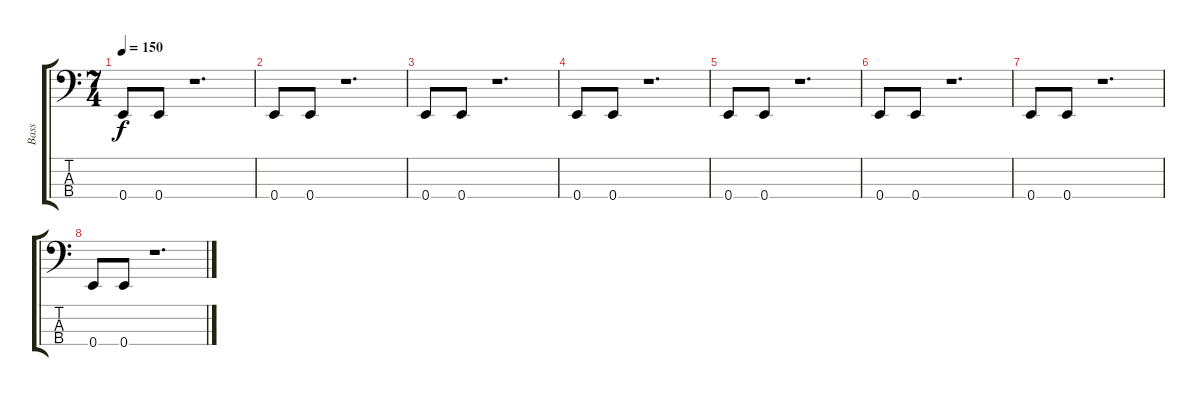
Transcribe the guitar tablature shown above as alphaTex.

\track ("Bass" "Bass") {instrument slapbass1}
\staff {score tabs}
\tuning (G2 D2 A1 E1) {hide}
\ts (7 4)
\tempo 150
\clef f4
\ks c
0.4.8{dy f} 0.4.8 r.1{d} |
0.4.8 0.4.8 r.1{d} |
0.4.8 0.4.8 r.1{d} |
0.4.8 0.4.8 r.1{d} |
0.4.8 0.4.8 r.1{d} |
0.4.8 0.4.8 r.1{d} |
0.4.8 0.4.8 r.1{d} |
0.4.8 0.4.8 r.1{d}
